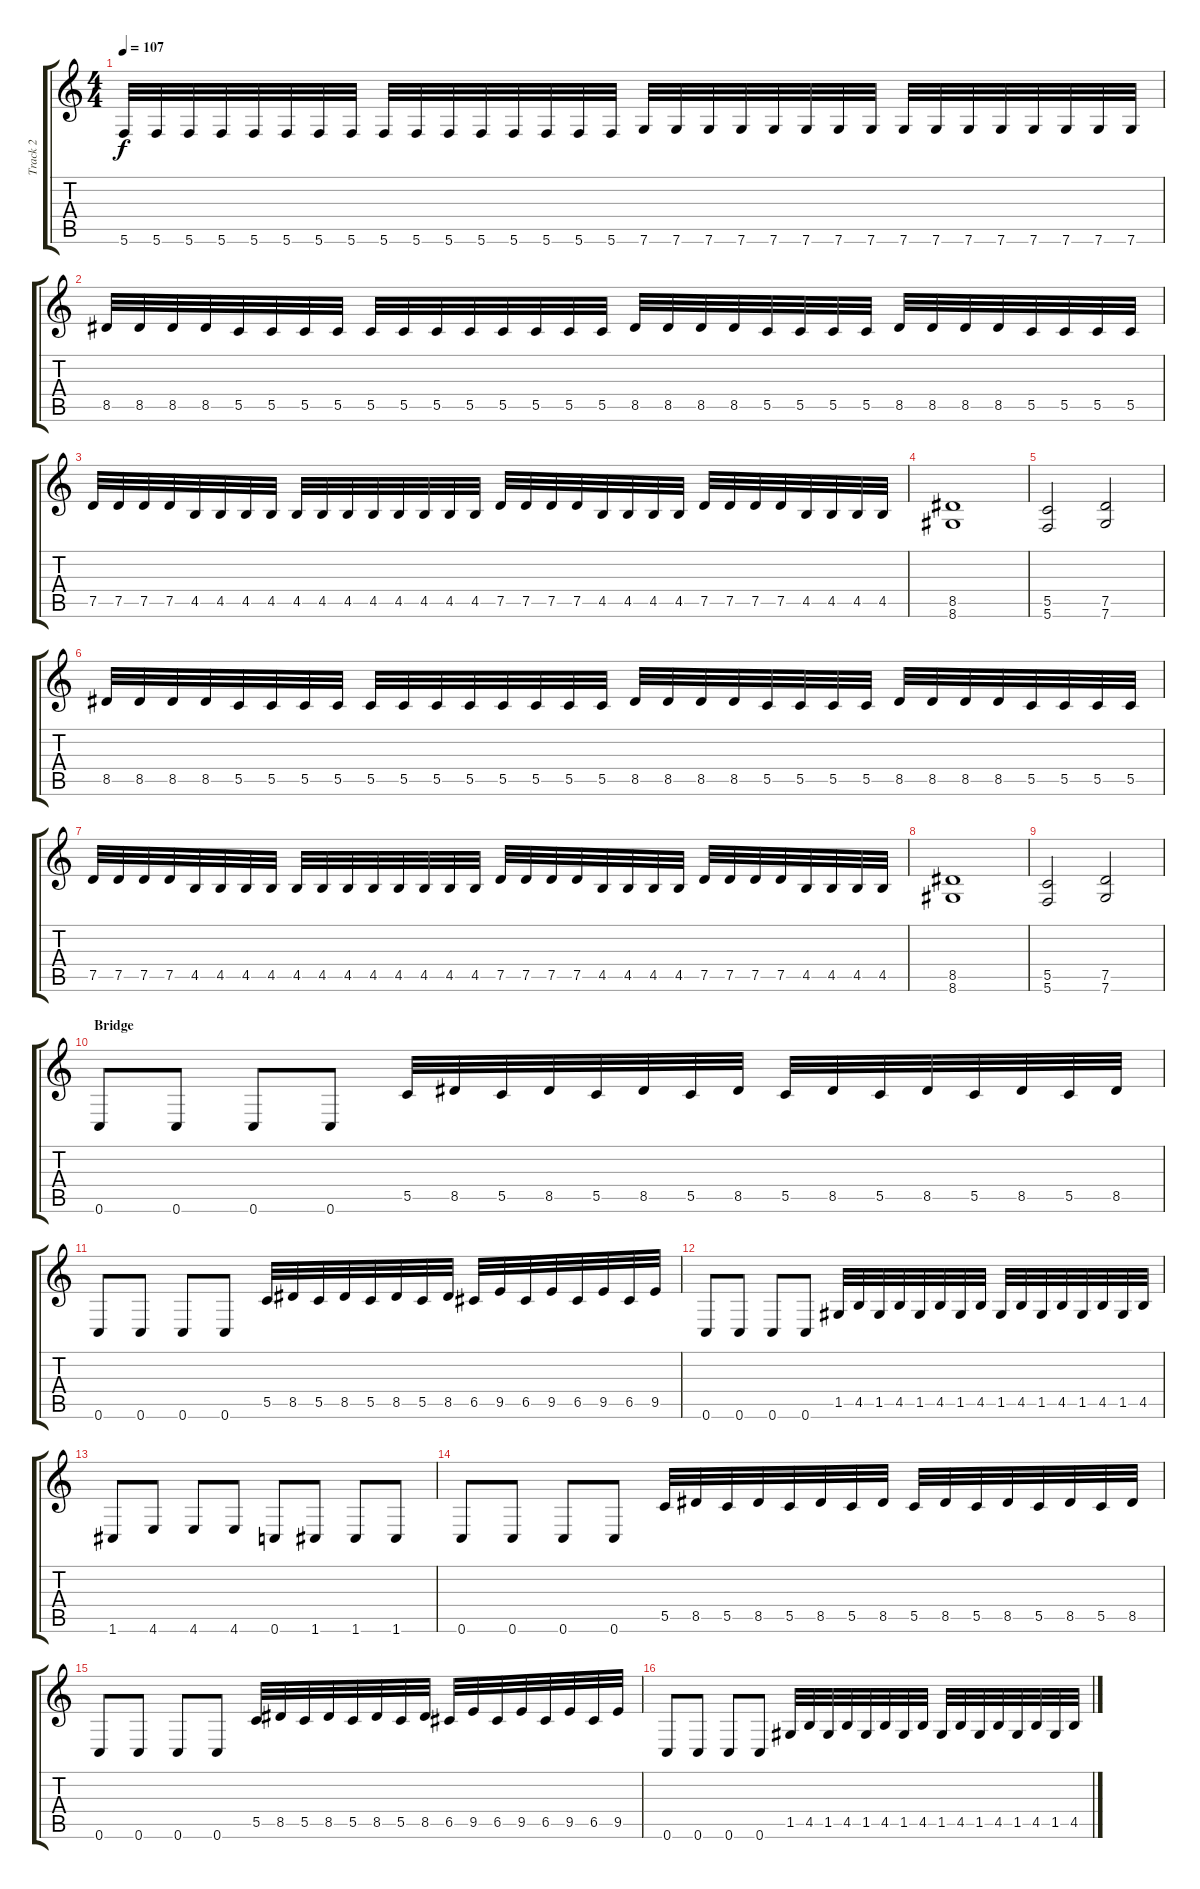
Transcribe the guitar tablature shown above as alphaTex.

\track ("Track 2" "Track 2") {instrument distortionguitar}
\staff {score tabs}
\tuning (D4 A3 F3 C3 G2 C2) {hide}
\ts (4 4)
\tempo 107
\clef g2
\ks c
5.6.32{dy f} 5.6.32 5.6.32 5.6.32 5.6.32 5.6.32 5.6.32 5.6.32 5.6.32 5.6.32 5.6.32 5.6.32 5.6.32 5.6.32 5.6.32 5.6.32 7.6.32 7.6.32 7.6.32 7.6.32 7.6.32 7.6.32 7.6.32 7.6.32 7.6.32 7.6.32 7.6.32 7.6.32 7.6.32 7.6.32 7.6.32 7.6.32 |
8.5.32 8.5.32 8.5.32 8.5.32 5.5.32 5.5.32 5.5.32 5.5.32 5.5.32 5.5.32 5.5.32 5.5.32 5.5.32 5.5.32 5.5.32 5.5.32 8.5.32 8.5.32 8.5.32 8.5.32 5.5.32 5.5.32 5.5.32 5.5.32 8.5.32 8.5.32 8.5.32 8.5.32 5.5.32 5.5.32 5.5.32 5.5.32 |
7.5.32 7.5.32 7.5.32 7.5.32 4.5.32 4.5.32 4.5.32 4.5.32 4.5.32 4.5.32 4.5.32 4.5.32 4.5.32 4.5.32 4.5.32 4.5.32 7.5.32 7.5.32 7.5.32 7.5.32 4.5.32 4.5.32 4.5.32 4.5.32 7.5.32 7.5.32 7.5.32 7.5.32 4.5.32 4.5.32 4.5.32 4.5.32 |
(8.5 8.6).1 |
(5.5 5.6).2 (7.5 7.6).2 |
8.5.32 8.5.32 8.5.32 8.5.32 5.5.32 5.5.32 5.5.32 5.5.32 5.5.32 5.5.32 5.5.32 5.5.32 5.5.32 5.5.32 5.5.32 5.5.32 8.5.32 8.5.32 8.5.32 8.5.32 5.5.32 5.5.32 5.5.32 5.5.32 8.5.32 8.5.32 8.5.32 8.5.32 5.5.32 5.5.32 5.5.32 5.5.32 |
7.5.32 7.5.32 7.5.32 7.5.32 4.5.32 4.5.32 4.5.32 4.5.32 4.5.32 4.5.32 4.5.32 4.5.32 4.5.32 4.5.32 4.5.32 4.5.32 7.5.32 7.5.32 7.5.32 7.5.32 4.5.32 4.5.32 4.5.32 4.5.32 7.5.32 7.5.32 7.5.32 7.5.32 4.5.32 4.5.32 4.5.32 4.5.32 |
(8.5 8.6).1 |
(5.5 5.6).2 (7.5 7.6).2 |
\section ("" "Bridge")
0.6.8 0.6.8 0.6.8 0.6.8 5.5.32 8.5.32 5.5.32 8.5.32 5.5.32 8.5.32 5.5.32 8.5.32 5.5.32 8.5.32 5.5.32 8.5.32 5.5.32 8.5.32 5.5.32 8.5.32 |
0.6.8 0.6.8 0.6.8 0.6.8 5.5.32 8.5.32 5.5.32 8.5.32 5.5.32 8.5.32 5.5.32 8.5.32 6.5.32 9.5.32 6.5.32 9.5.32 6.5.32 9.5.32 6.5.32 9.5.32 |
0.6.8 0.6.8 0.6.8 0.6.8 1.5.32 4.5.32 1.5.32 4.5.32 1.5.32 4.5.32 1.5.32 4.5.32 1.5.32 4.5.32 1.5.32 4.5.32 1.5.32 4.5.32 1.5.32 4.5.32 |
1.6.8 4.6.8 4.6.8 4.6.8 0.6.8 1.6.8 1.6.8 1.6.8 |
0.6.8 0.6.8 0.6.8 0.6.8 5.5.32 8.5.32 5.5.32 8.5.32 5.5.32 8.5.32 5.5.32 8.5.32 5.5.32 8.5.32 5.5.32 8.5.32 5.5.32 8.5.32 5.5.32 8.5.32 |
0.6.8 0.6.8 0.6.8 0.6.8 5.5.32 8.5.32 5.5.32 8.5.32 5.5.32 8.5.32 5.5.32 8.5.32 6.5.32 9.5.32 6.5.32 9.5.32 6.5.32 9.5.32 6.5.32 9.5.32 |
0.6.8 0.6.8 0.6.8 0.6.8 1.5.32 4.5.32 1.5.32 4.5.32 1.5.32 4.5.32 1.5.32 4.5.32 1.5.32 4.5.32 1.5.32 4.5.32 1.5.32 4.5.32 1.5.32 4.5.32
